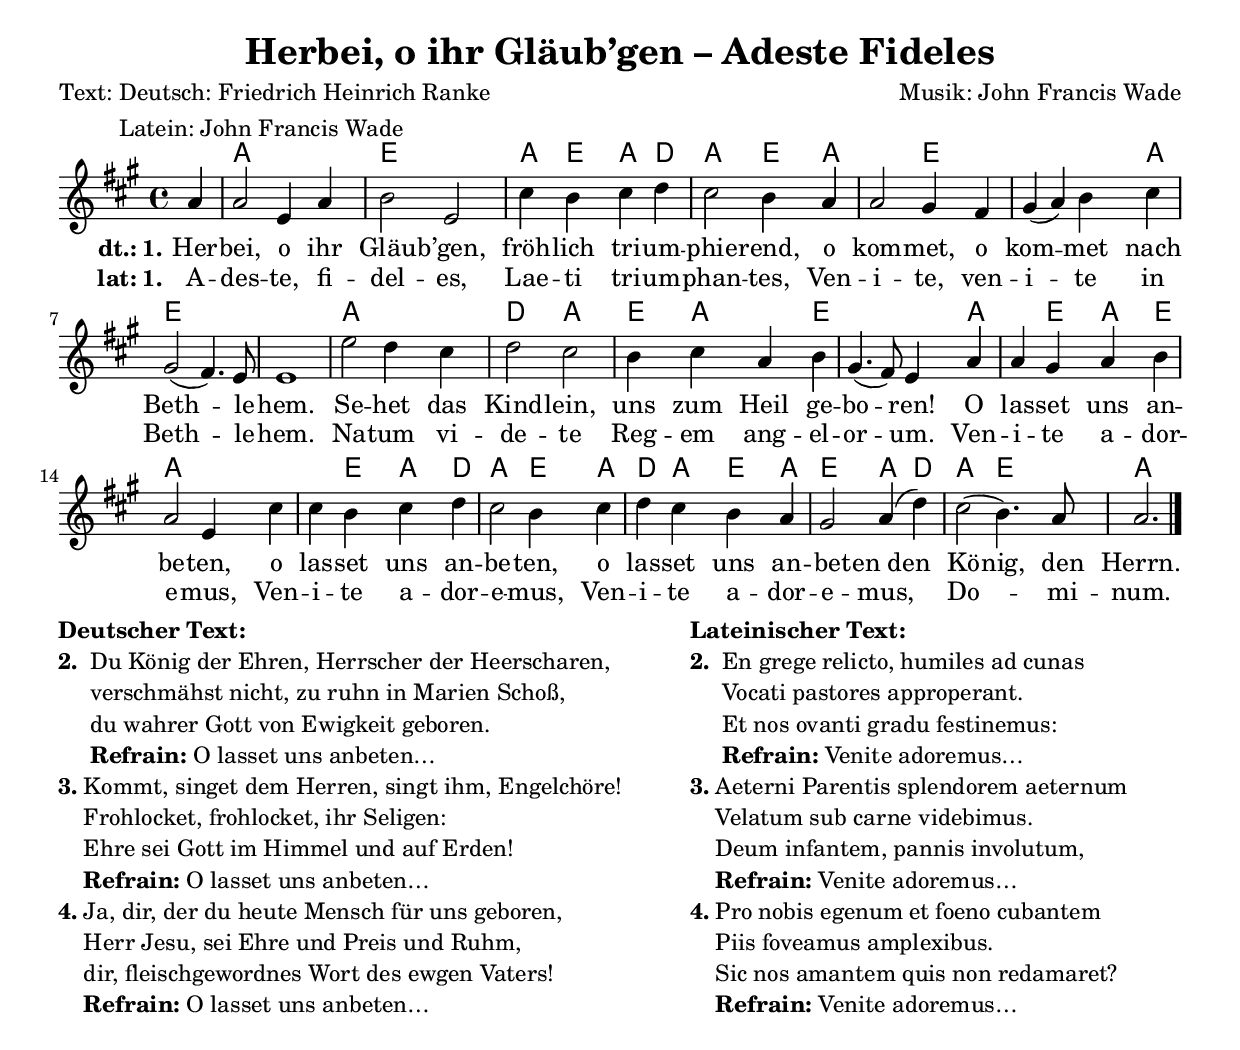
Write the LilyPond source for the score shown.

\version "2.12.3"

\include "default.ly"

\header {
  title = "Herbei, o ihr Gläub’gen – Adeste Fideles"
  poet = \markup {\line{ Text: \column{"Deutsch: Friedrich Heinrich Ranke" "Latein: John Francis Wade"}}}
  composer = "Musik: John Francis Wade"
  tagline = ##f
  id = "4ef469a8082fcecfb2b58a9302c10f428b4e067b"
}

Melodie = \relative c'' {
  \partial 4
  a4 | a2 e4 a | b2 e, | cis'4 b cis d | cis2 b4 a |
  a2 gis4 fis | gis( a) b cis | gis2( fis4.) e8 | e1 |
  e'2 d4 cis | d2 cis | b4 cis a b | gis4.( fis8) e4 a |
  a gis a b | a2 e4 cis' | cis b cis d | cis2 b4 cis |
  d cis b a | gis2 a4( d) | cis2( b4.) a8 | a2.
}


Akkorde= \chordmode {
  s4 | a1 | e1 | a4 e a d | a2 e4 a1*3/4 e1*5/4  a4 | e1*2 |
  a1 | d2 a2 | e4 a2 e1 a2  e4 a e | a1*5/4 e4 a d | a2 e4 a |
  d a e a | e2 a4 d | a2 e2 | a1*3/4
}
  

TextLat = \context Lyrics = "textlat" \lyricmode {
  \set stanza = #"lat: 1."
  A4 -- des2 -- te,4 fi -- del2 -- es,
  Lae4 -- ti4 tri -- um -- phan2 -- tes,4
  Ven4 -- i2 -- te,4 ven -- i2 -- te4 in Beth2.. -- le8 -- hem.1
  Na2 -- tum4 vi -- de2 -- te
  Reg4 -- em ang -- el -- or2 -- um.4
  Ven -- i -- te a -- dor -- e2 -- mus,4
  Ven -- i -- te a -- dor -- e2 -- mus,4
  Ven -- i -- te a -- dor -- e2 -- mus,
  Do2.. -- mi8 -- num.2.
}

TextDeu = \context Lyrics = "textdeu" \lyricmode {
  \set stanza = #"dt.: 1."
  Her4 -- bei,2 o4 ihr Gläu2 -- b’gen, 
  fröh4 -- lich4 tri -- um -- phie2 -- rend,4
  o4     kom2 -- met,4   o   kom2 -- met4 nach Beth2.. -- le8 -- hem.1
  Se2 -- het4 das4 Kind2 -- lein,2 
  uns4 zum Heil ge -- bo2 -- ren!4
  O las -- set uns an -- be2 -- ten,4 
  o las -- set uns an -- be2 -- ten,4
  o las -- set uns an -- be2 -- "ten den"
  Kö2 -- nig,4. den8 Herrn.
}


\score{ 
  \context ChoirStaff {
    <<
      \new ChordNames { \Akkorde }
      \new Voice { 
        \clef treble
        \key a\major
        \time 4/4
        \Melodie
        \bar "|."
      }
      \new Lyrics { \TextDeu }
      \new Lyrics { \TextLat }
    >>
  }
  
  \layout{ }
  \midi { \context { \Score tempoWholesPerMinute = #(ly:make-moment 120 4) } }
}
\markup {
  \fill-line {
    \hspace #0.1 
    \column {\line{\bold "Deutscher Text:"}
        \line {  \bold "2. "
          \column {
            "Du König der Ehren, Herrscher der Heerscharen,"
            "verschmähst nicht, zu ruhn in Marien Schoß,"
            "du wahrer Gott von Ewigkeit geboren."
            \concat{ \bold "Refrain: " "O lasset uns anbeten…"}
            }
          }
          \hspace #0.1 
          \line { \bold "3."
            \column {
              "Kommt, singet dem Herren, singt ihm, Engelchöre!"
              "Frohlocket, frohlocket, ihr Seligen:"
              "Ehre sei Gott im Himmel und auf Erden!"
              \concat{ \bold "Refrain: " "O lasset uns anbeten…"}
              }
            }
            \hspace #0.1 
            \line { \bold "4."
              \column {
                "Ja, dir, der du heute Mensch für uns geboren,"
                "Herr Jesu, sei Ehre und Preis und Ruhm,"
                "dir, fleischgewordnes Wort des ewgen Vaters!"
                \concat{ \bold "Refrain: " "O lasset uns anbeten…"}
                }
              }
            }
            \hspace #0.1 
            \column {\line{\bold "Lateinischer Text:"}
            \line {  \bold "2. "
              \column {
                "En grege relicto, humiles ad cunas"
                "Vocati pastores approperant."
                "Et nos ovanti gradu festinemus:"
                \concat{\bold "Refrain: " "Venite adoremus…"}
                }
              }
              \hspace #0.1 
              \line { \bold "3."
              \column {
                "Aeterni Parentis splendorem aeternum"
                "Velatum sub carne videbimus."
                "Deum infantem, pannis involutum,"
                \concat{\bold "Refrain: " "Venite adoremus…"}
                }
              }
              \hspace #0.1 
              \line { \bold "4."
              \column {
                "Pro nobis egenum et foeno cubantem"
                "Piis foveamus amplexibus."
                "Sic nos amantem quis non redamaret?"
                \concat{\bold "Refrain: " "Venite adoremus…"}
                }
              }
            }
            \hspace #0.1 
          }
        }
        